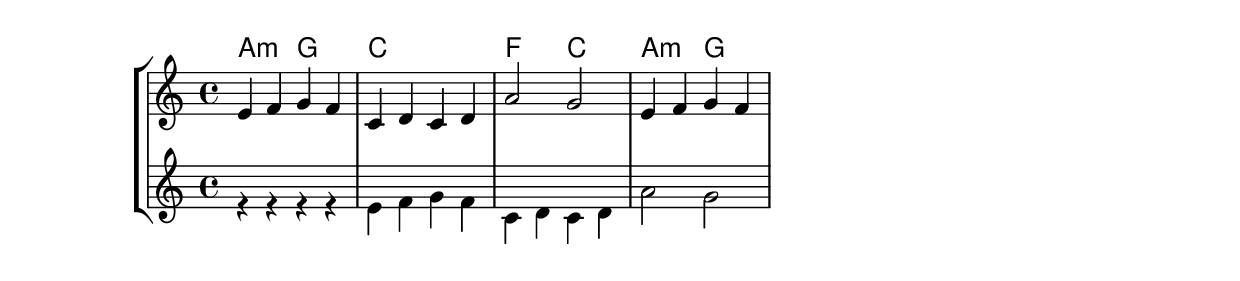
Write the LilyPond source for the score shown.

\version "2.10.33"

% European system (A B H C D E F G)
\include "deutsch.ly"

global = {
  \key c \major
  \time 4/4
}

One = \new Voice {\relative c' {
  \voiceOne
  e4 f g f c d c d a'2 g e4 f g f
}}

Two = \new Voice {\relative c' {
  \voiceTwo
  r4 r r r e4 f g f c d c d a'2 g
}}

\score {
  \new StaffGroup
  <<
  \new ChordNames \chordmode {
    a2:m g2 c1 f2 c2 a2:m g2
  }
  \new Staff
  <<
    \global
    \One
  >>
  \new Staff
  <<
    \global
    \Two
  >>
  >>
  \layout{}
  \midi{}
}
